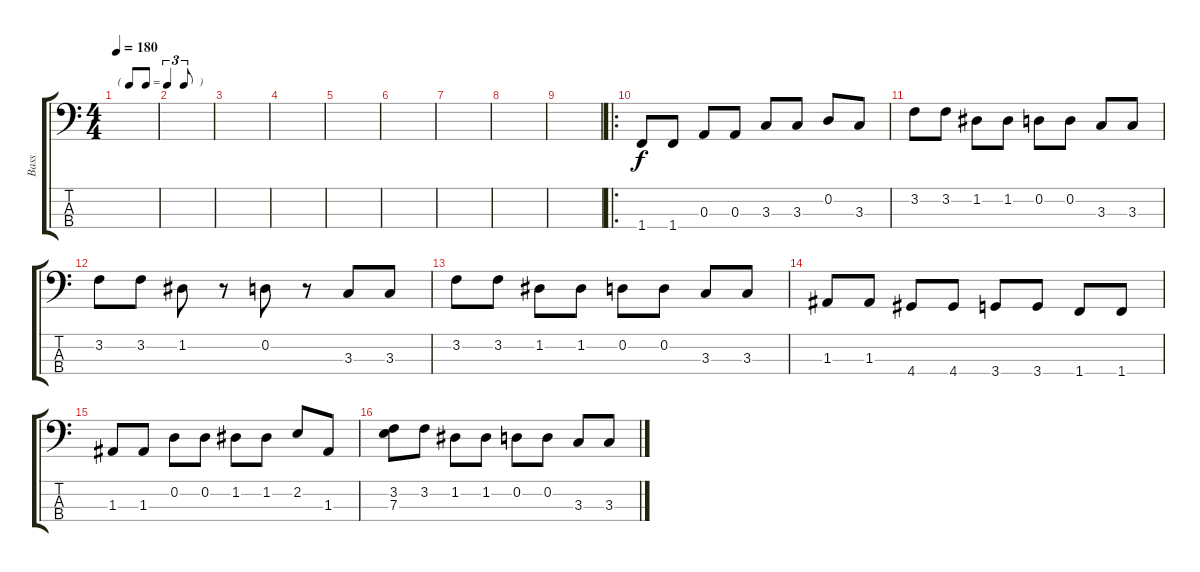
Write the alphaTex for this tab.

\track ("Bass" "Bass") {instrument electricbassfinger}
\staff {score tabs}
\tuning (G2 D2 A1 E1) {hide}
\ts (4 4)
\tf triplet8th
\tempo 180
\clef f4
\ks c
|
|
|
|
|
|
|
|
|
\ro
1.4.8 1.4.8 0.3.8 0.3.8 3.3.8 3.3.8 0.2.8 3.3.8 |
3.2.8 3.2.8 1.2.8 1.2.8 0.2.8 0.2.8 3.3.8 3.3.8 |
3.2.8 3.2.8 1.2.8 r.8 0.2.8 r.8 3.3.8 3.3.8 |
3.2.8 3.2.8 1.2.8 1.2.8 0.2.8 0.2.8 3.3.8 3.3.8 |
1.3.8 1.3.8 4.4.8 4.4.8 3.4.8 3.4.8 1.4.8 1.4.8 |
1.3.8 1.3.8 0.2.8 0.2.8 1.2.8 1.2.8 2.2.8 1.3.8 |
(3.2 7.3).8 3.2.8 1.2.8 1.2.8 0.2.8 0.2.8 3.3.8 3.3.8
